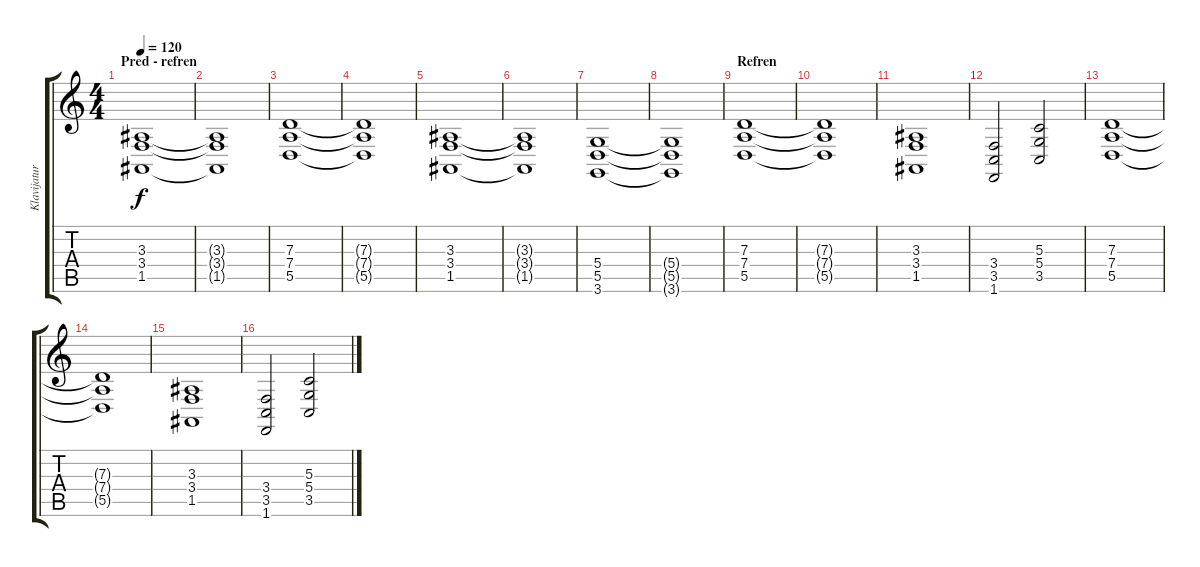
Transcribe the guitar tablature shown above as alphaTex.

\track ("Klavijature" "Klavijatur") {instrument pad8sweep}
\staff {score tabs}
\tuning (E4 B3 G3 D3 A2 E2) {hide}
\ts (4 4)
\section ("" "Pred - refren")
\tempo 120
\clef g2
\ks c
(3.3 3.4 1.5).1{dy f} |
(3.3{t} 3.4{t} 1.5{t}).1 |
(7.3 7.4 5.5).1 |
(7.3{t} 7.4{t} 5.5{t}).1 |
(3.3 3.4 1.5).1 |
(3.3{t} 3.4{t} 1.5{t}).1 |
(5.4 5.5 3.6).1 |
(5.4{t} 5.5{t} 3.6{t}).1 |
\section ("" "Refren")
(7.3 7.4 5.5).1 |
(7.3{t} 7.4{t} 5.5{t}).1 |
(3.3 3.4 1.5).1 |
(3.4 3.5 1.6).2 (5.3 5.4 3.5).2 |
(7.3 7.4 5.5).1 |
(7.3{t} 7.4{t} 5.5{t}).1 |
(3.3 3.4 1.5).1 |
(3.4 3.5 1.6).2 (5.3 5.4 3.5).2
